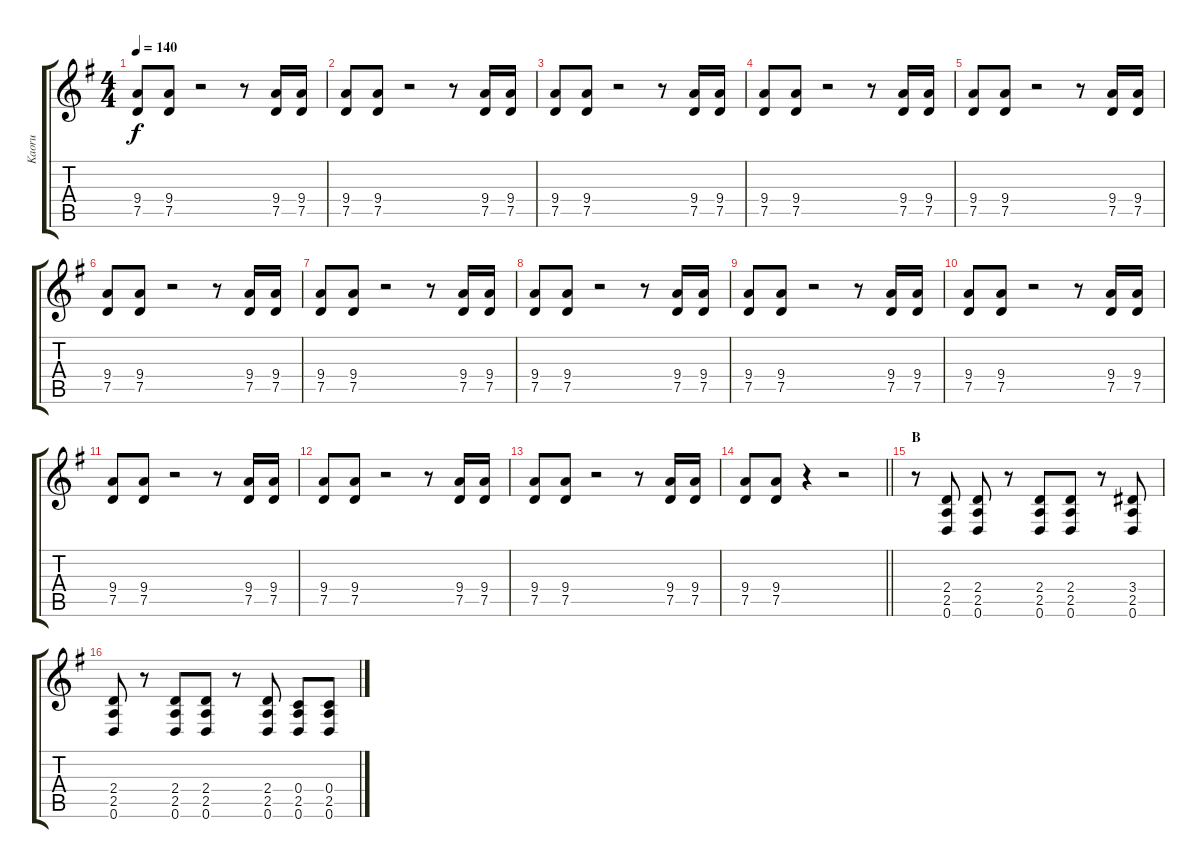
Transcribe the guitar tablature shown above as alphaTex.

\track ("Kaoru" "Kaoru") {instrument overdrivenguitar}
\staff {score tabs}
\tuning (D4 A3 F3 C3 G2 D2) {hide}
\ts (4 4)
\tempo 140
\clef g2
\ks g
(9.4 7.5).8{dy f} (9.4 7.5).8 r.2 r.8 (9.4 7.5).16 (9.4 7.5).16 |
(9.4 7.5).8 (9.4 7.5).8 r.2 r.8 (9.4 7.5).16 (9.4 7.5).16 |
(9.4 7.5).8 (9.4 7.5).8 r.2 r.8 (9.4 7.5).16 (9.4 7.5).16 |
(9.4 7.5).8 (9.4 7.5).8 r.2 r.8 (9.4 7.5).16 (9.4 7.5).16 |
(9.4 7.5).8 (9.4 7.5).8 r.2 r.8 (9.4 7.5).16 (9.4 7.5).16 |
(9.4 7.5).8 (9.4 7.5).8 r.2 r.8 (9.4 7.5).16 (9.4 7.5).16 |
(9.4 7.5).8 (9.4 7.5).8 r.2 r.8 (9.4 7.5).16 (9.4 7.5).16 |
(9.4 7.5).8 (9.4 7.5).8 r.2 r.8 (9.4 7.5).16 (9.4 7.5).16 |
(9.4 7.5).8 (9.4 7.5).8 r.2 r.8 (9.4 7.5).16 (9.4 7.5).16 |
(9.4 7.5).8 (9.4 7.5).8 r.2 r.8 (9.4 7.5).16 (9.4 7.5).16 |
(9.4 7.5).8 (9.4 7.5).8 r.2 r.8 (9.4 7.5).16 (9.4 7.5).16 |
(9.4 7.5).8 (9.4 7.5).8 r.2 r.8 (9.4 7.5).16 (9.4 7.5).16 |
(9.4 7.5).8 (9.4 7.5).8 r.2 r.8 (9.4 7.5).16 (9.4 7.5).16 |
\barLineRight lightlight
(9.4 7.5).8 (9.4 7.5).8 r.4 r.2 |
\section ("" "B")
r.8 (2.4 2.5 0.6).8{volume 13} (2.4 2.5 0.6).8 r.8 (2.4 2.5 0.6).8 (2.4 2.5 0.6).8 r.8 (3.4 2.5 0.6).8 |
(2.4 2.5 0.6).8 r.8 (2.4 2.5 0.6).8 (2.4 2.5 0.6).8 r.8 (2.4 2.5 0.6).8 (0.4 2.5 0.6).8 (0.4 2.5 0.6).8
